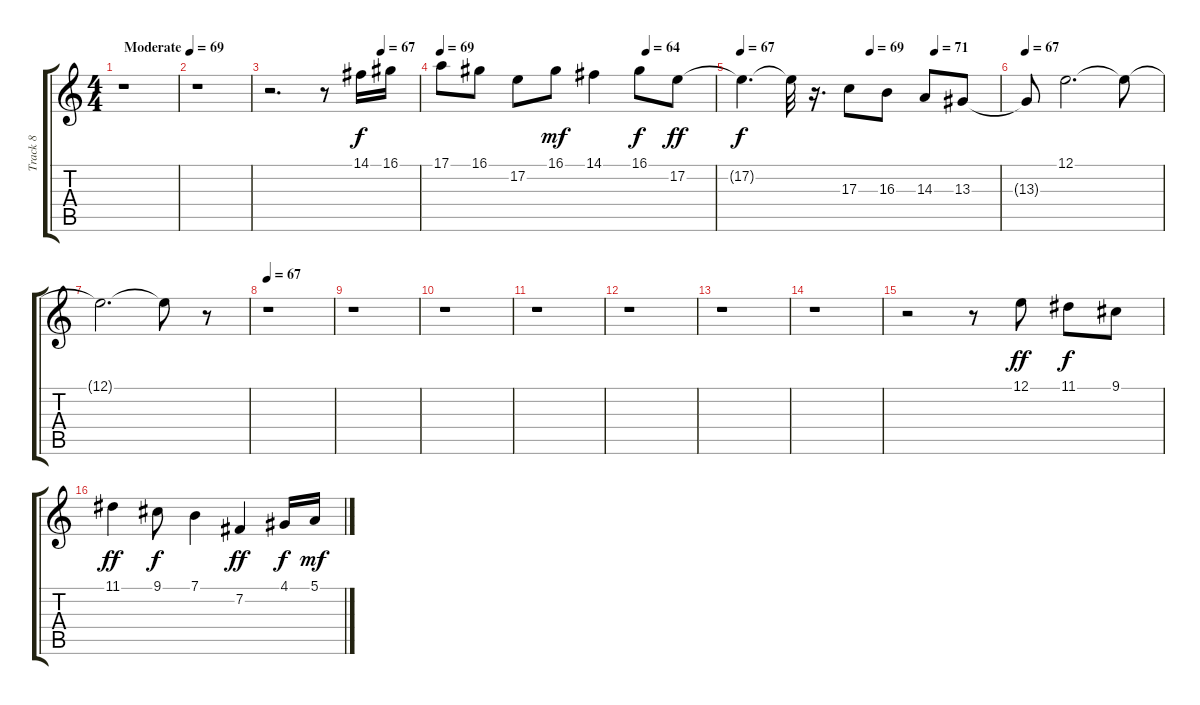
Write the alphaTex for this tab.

\track ("Track 8" "Track 8") {instrument oboe}
\staff {score tabs}
\tuning (E4 B3 G3 D3 A2 E2) {hide}
\ts (4 4)
\tempo (69 "Moderate")
\clef g2
\ks c
r.1{dy f instrument oboe} |
r.1 |
\tempo (67 0.75)
r.2{d} r.8 14.1.16{volume 11} 16.1.16 |
\tempo 69
\tempo (64 0.75)
17.1.8 16.1.8 17.2.8 16.1.8{dy mf} 14.1.4 16.1.8{dy f} 17.2.8{dy ff} |
\tempo 67
\tempo (69 0.5)
\tempo (71 0.75)
17.2{t}.4{d dy f} 17.2{t}.32 r.16{d} 17.3.8 16.3.8 14.3.8 13.3.8 |
\tempo 67
13.3{t}.8 12.1.2{d} 12.1{t}.8 |
12.1{t}.2{d} 12.1{t}.8 r.8 |
\tempo 67
r.1 |
r.1 |
r.1 |
r.1 |
r.1 |
r.1 |
r.1 |
r.2 r.8 12.1.8{dy ff} 11.1.8{dy f} 9.1.8 |
11.1.4{dy ff} 9.1.8{dy f} 7.1.4 7.2.4{dy ff} 4.1.16{dy f} 5.1.16{dy mf}
